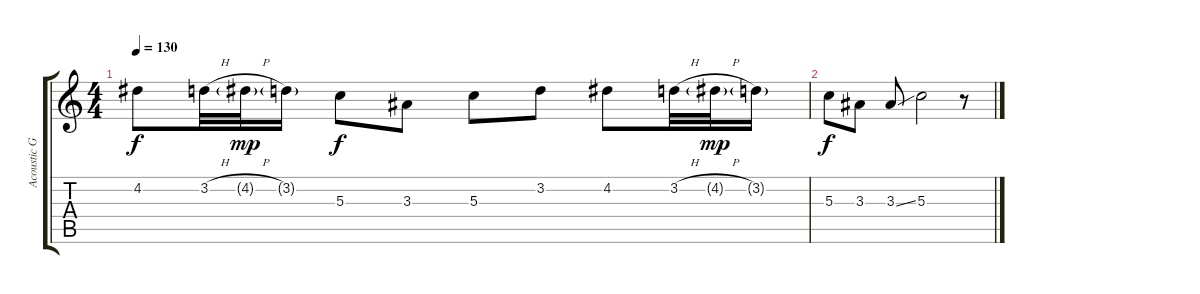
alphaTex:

\track ("Acoustic Guitar 2" "Acoustic G") {instrument acousticguitarsteel}
\staff {score tabs}
\tuning (E4 B3 G3 D3 A2 E2) {hide}
\ts (4 4)
\tempo 130
\clef g2
\ks c
4.2.8{dy f} 3.2{h}.32 4.2{h g}.32{dy mp} 3.2{g}.16 5.3.8{dy f} 3.3.8 5.3.8 3.2.8 4.2.8 3.2{h}.32 4.2{h g}.32{dy mp} 3.2{g}.16 |
5.3.8{dy f} 3.3.8 3.3{ss}.8 5.3.2 r.8
